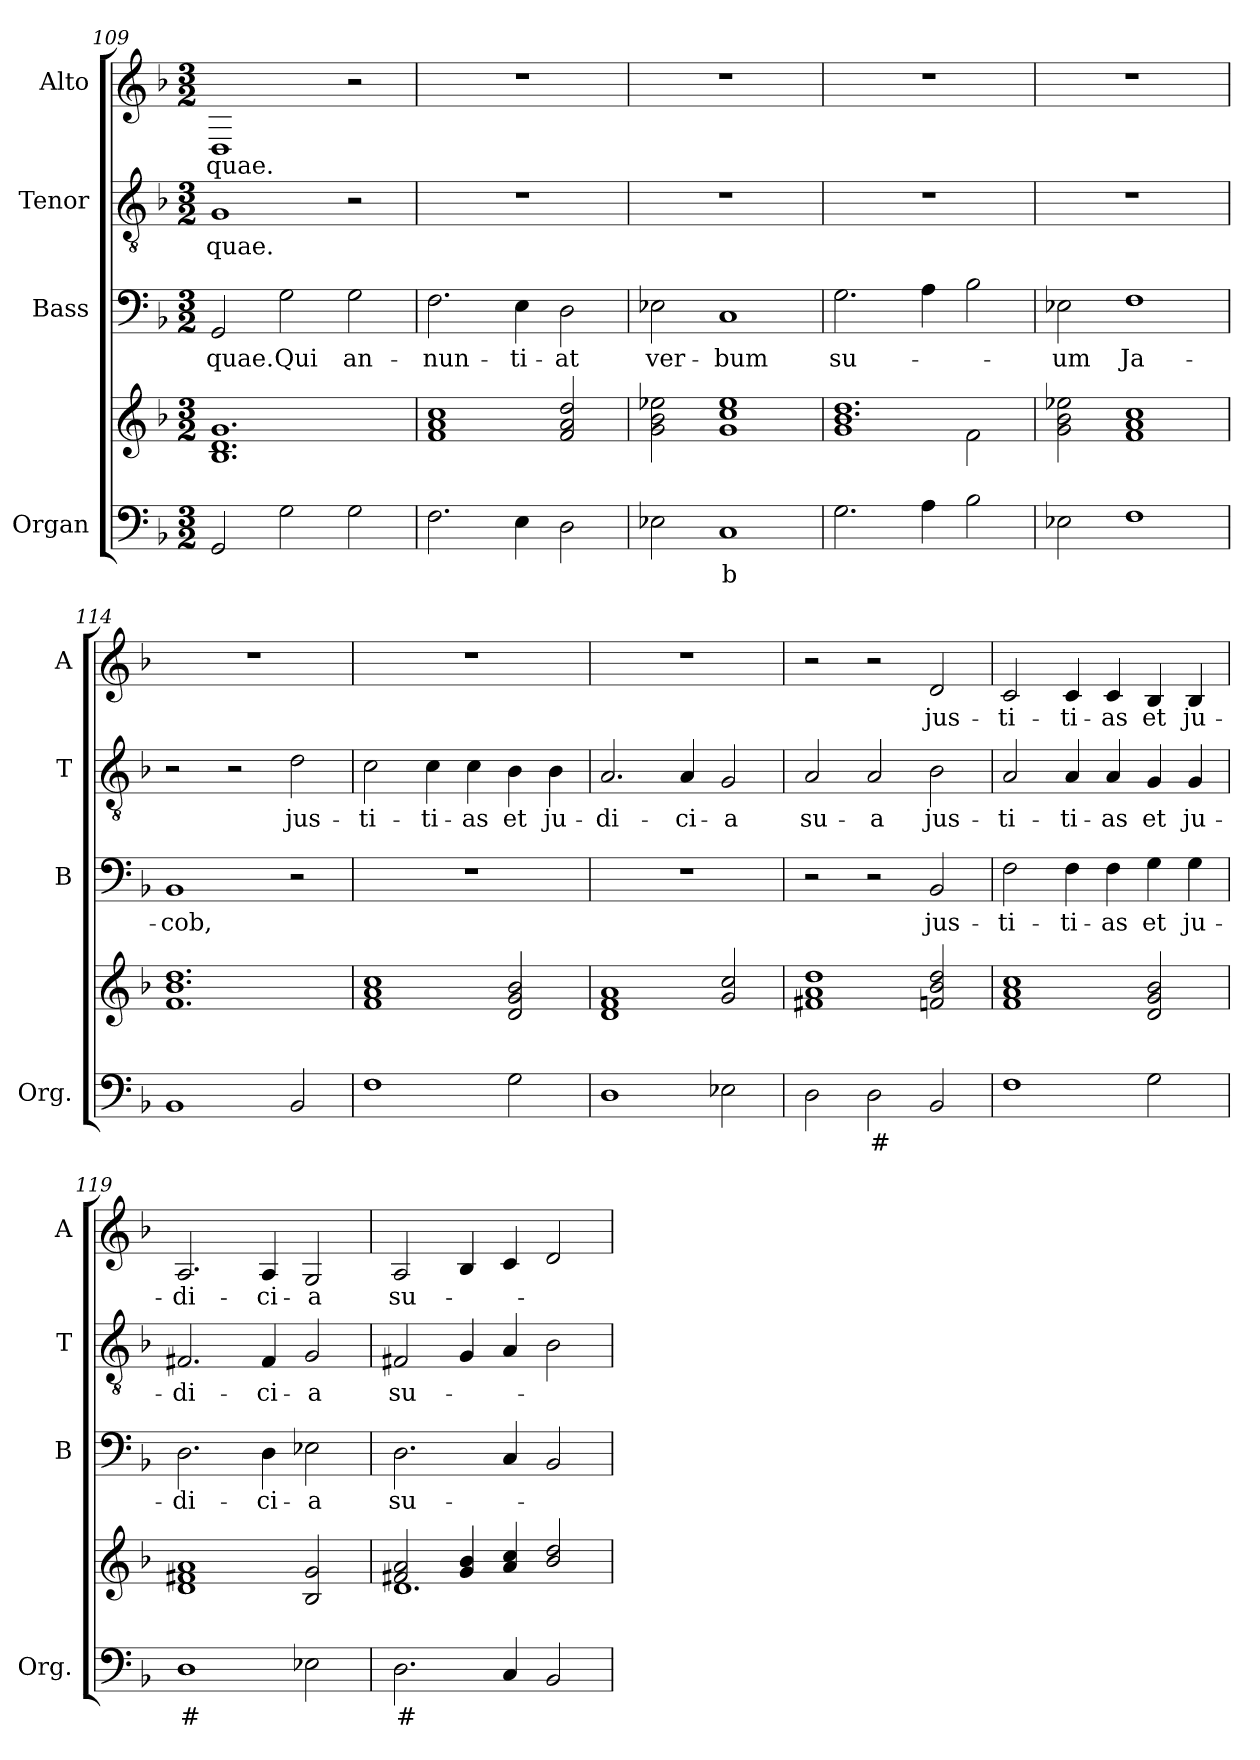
**kern	**text	**kern	**kern	**text	**kern	**text	**kern	**text
*part4	*part4	*part4	*part3	*part3	*part2	*part2	*part1	*part1
*staff5	*staff5	*staff4	*staff3	*staff3	*staff2	*staff2	*staff1	*staff1
*I"Organ	*	*	*I"Bass	*	*I"Tenor	*	*I"Alto	*
*I'Org.	*	*	*I'B	*	*I'T	*	*I'A	*
*clefF4	*	*clefG2	*clefF4	*	*clefGv2	*	*clefG2	*
*k[b-]	*	*k[b-]	*k[b-]	*	*k[b-]	*	*k[b-]	*
*F:	*	*F:	*F:	*	*F:	*	*F:	*
*M3/2	*	*M3/2	*M3/2	*	*M3/2	*	*M3/2	*
=109	=109	=109	=109	=109	=109	=109	=109	=109
!	!	!	!	!LO:LY:b	!	!LO:LY:b	!	!LO:LY:b
2GG/	.	1.B-! 1.d! 1.g!	2GG/	-quae.	1G	-quae.	1D	-quae.
!	!	!	!	!LO:LY:b	!	!	!	!
2G\	.	.	2G\	Qui	.	.	.	.
!	!	!	!	!LO:LY:b	!	!	!	!
2G\	.	.	2G\	an-	2r	.	2r	.
=110	=110	=110	=110	=110	=110	=110	=110	=110
!	!	!	!	!LO:LY:b	!	!	!	!
2.F\	.	1f! 1a! 1cc!	2.F\	-nun-	1.r	.	1.r	.
!	!	!	!	!LO:LY:b	!	!	!	!
4E\	.	.	4E\	-ti-	.	.	.	.
!	!	!	!	!LO:LY:b	!	!	!	!
2D\	.	2f!/ 2a!/ 2dd!/	2D\	-at	.	.	.	.
=111	=111	=111	=111	=111	=111	=111	=111	=111
!	!	!	!	!LO:LY:b	!	!	!	!
2E-X\	.	2g!\ 2b-!\ 2ee-X!\	2E-X\	ver-	1.r	.	1.r	.
!	!LO:LY:b	!	!	!LO:LY:b	!	!	!	!
1C	b	1g! 1cc! 1ee-!	1C	-bum	.	.	.	.
=112	=112	=112	=112	=112	=112	=112	=112	=112
*	*	*^	*	*	*	*	*	*
!	!	!	!	!	!LO:LY:b	!	!	!	!
2.G\	.	1.b-! 1.dd!	1g!	2.G\	su-	1.r	.	1.r	.
4A\	.	.	.	4A\	.	.	.	.	.
2B-\	.	.	2f!\	2B-\	.	.	.	.	.
!!LO:PB:g=z
=113	=113	=113	=113	=113	=113	=113	=113	=113	=113
!	!	!	!	!	!LO:LY:b	!	!	!	!
*	*	*v	*v	*	*	*	*	*	*
2E-X\	.	2g!\ 2b-!\ 2ee-X!\	2E-X\	-um	1.r	.	1.r	.
!	!	!	!	!LO:LY:b	!	!	!	!
1F	.	1f! 1a! 1cc!	1F	Ja-	.	.	.	.
=114	=114	=114	=114	=114	=114	=114	=114	=114
!	!	!	!	!LO:LY:b	!	!	!	!
1BB-	.	1.f! 1.b-! 1.dd!	1BB-	-cob,	2r	.	1.r	.
.	.	.	.	.	2r	.	.	.
!	!	!	!	!	!	!LO:LY:b	!	!
2BB-/	.	.	2r	.	2d\	jus-	.	.
=115	=115	=115	=115	=115	=115	=115	=115	=115
!	!	!	!	!	!	!LO:LY:b	!	!
1F	.	1f! 1a! 1cc!	1.r	.	2c\	-ti-	1.r	.
!	!	!	!	!	!	!LO:LY:b	!	!
.	.	.	.	.	4c\	-ti-	.	.
!	!	!	!	!	!	!LO:LY:b	!	!
.	.	.	.	.	4c\	-as	.	.
!	!	!	!	!	!	!LO:LY:b	!	!
2G\	.	2d!/ 2g!/ 2b-!/	.	.	4B-\	et	.	.
!	!	!	!	!	!	!LO:LY:b	!	!
.	.	.	.	.	4B-\	ju-	.	.
=116	=116	=116	=116	=116	=116	=116	=116	=116
!	!	!	!	!	!	!LO:LY:b	!	!
1D	.	1d! 1f! 1a!	1.r	.	2.A/	-di-	1.r	.
!	!	!	!	!	!	!LO:LY:b	!	!
.	.	.	.	.	4A/	-ci-	.	.
!	!	!	!	!	!	!LO:LY:b	!	!
2E-X\	.	2g!/ 2cc!/	.	.	2G/	-a	.	.
=117	=117	=117	=117	=117	=117	=117	=117	=117
!	!	!	!	!	!	!LO:LY:b	!	!
2D\	.	1f#X! 1a! 1dd!	2r	.	2A/	su-	2r	.
!	!LO:LY:b	!	!	!	!	!LO:LY:b	!	!
2D\	#	.	2r	.	2A/	-a	2r	.
!	!	!	!	!LO:LY:b	!	!LO:LY:b	!	!LO:LY:b
2BB-/	.	2fn!/ 2b-!/ 2dd!/	2BB-/	jus-	2B-\	jus-	2d/	jus-
!!LO:LB:g=z
=118	=118	=118	=118	=118	=118	=118	=118	=118
!	!	!	!	!LO:LY:b	!	!LO:LY:b	!	!LO:LY:b
1F	.	1f! 1a! 1cc!	2F\	-ti-	2A/	-ti-	2c/	-ti-
!	!	!	!	!LO:LY:b	!	!LO:LY:b	!	!LO:LY:b
.	.	.	4F\	-ti-	4A/	-ti-	4c/	-ti-
!	!	!	!	!LO:LY:b	!	!LO:LY:b	!	!LO:LY:b
.	.	.	4F\	-as	4A/	-as	4c/	-as
!	!	!	!	!LO:LY:b	!	!LO:LY:b	!	!LO:LY:b
2G\	.	2d!/ 2g!/ 2b-!/	4G\	et	4G/	et	4B-/	et
!	!	!	!	!LO:LY:b	!	!LO:LY:b	!	!LO:LY:b
.	.	.	4G\	ju-	4G/	ju-	4B-/	ju-
=119	=119	=119	=119	=119	=119	=119	=119	=119
!	!LO:LY:b	!	!	!LO:LY:b	!	!LO:LY:b	!	!LO:LY:b
1D	#	1d! 1f#X! 1a!	2.D\	-di-	2.F#X/	-di-	2.A/	-di-
!	!	!	!	!LO:LY:b	!	!LO:LY:b	!	!LO:LY:b
.	.	.	4D\	-ci-	4F#/	-ci-	4A/	-ci-
!	!	!	!	!LO:LY:b	!	!LO:LY:b	!	!LO:LY:b
2E-X\	.	2B-!/ 2g!/	2E-X\	-a	2G/	-a	2G/	-a
=120	=120	=120	=120	=120	=120	=120	=120	=120
!	!LO:LY:b	!	!	!LO:LY:b	!	!LO:LY:b	!	!LO:LY:b
*	*	*^	*	*	*	*	*	*
2.D\	#	2f#X!/ 2a!/	1.d!	2.D\	su-	2F#X/	su-	2A/	su-
.	.	4g!/ 4b-!/	.	.	.	4G/	.	4B-/	.
4C/	.	4a!/ 4cc!/	.	4C/	.	4A/	.	4c/	.
2BB-/	.	2b-!/ 2dd!/	.	2BB-/	.	2B-\	.	2d/	.
*	*	*v	*v	*	*	*	*	*	*
=	=	=	=	=	=	=	=	=
*-	*-	*-	*-	*-	*-	*-	*-	*-
